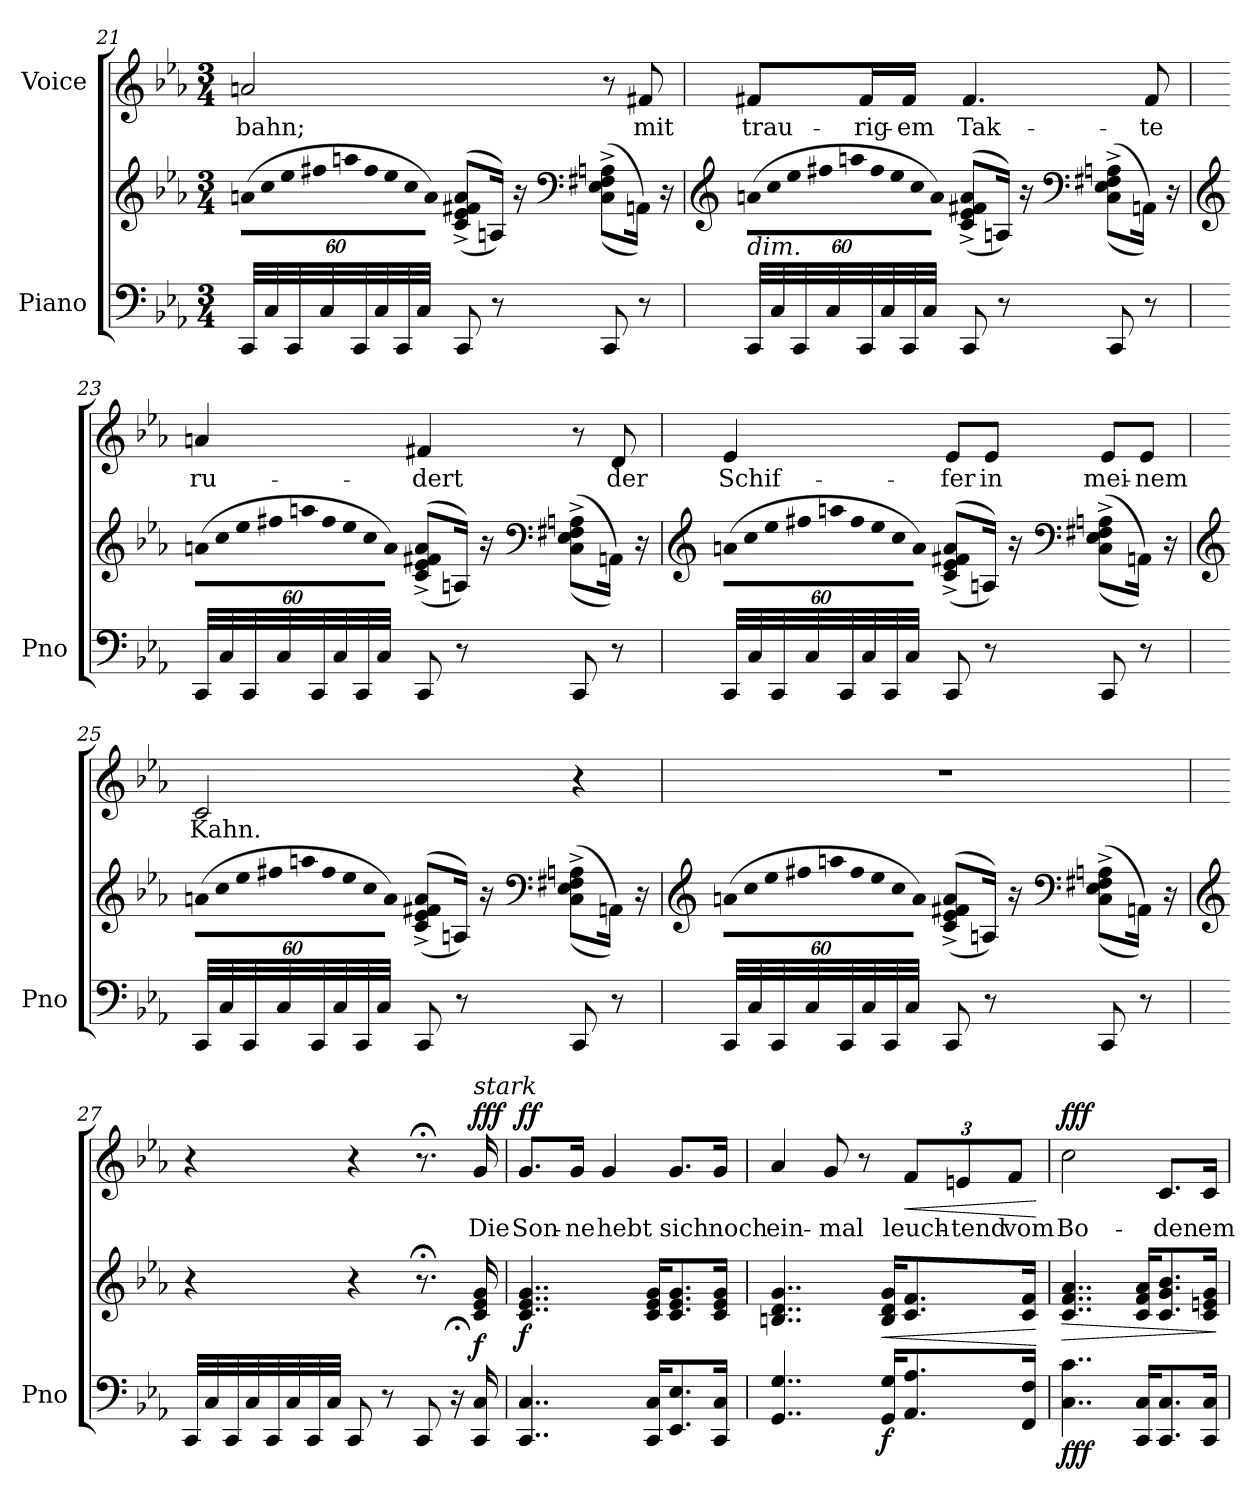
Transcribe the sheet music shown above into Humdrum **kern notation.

**kern	**kern	**dynam	**kern	**text	**dynam
*part2	*part2	*part2	*part1	*part1	*part1
*staff3	*staff2	*staff2/3	*staff1	*staff1	*staff1
*I"Piano	*	*	*I"Voice	*	*
*I'Pno	*	*	*	*	*
*clefF4	*clefG2	*	*clefG2	*	*
*k[b-e-a-]	*k[b-e-a-]	*	*k[b-e-a-]	*	*
*M3/4	*M3/4	*	*M3/4	*	*
*	*Xbrackettup	*	*	*	*
=21	=21	=21	=21	=21	=21
!	!LO:N:vis=32	!	!	!LO:LY:b	!
32CC/LLL	(>1920%53an\LLL	.	2an/	-bahn;	.
!	!LO:N:vis=32	!	!	!	!
.	1920%53cc\	.	.	.	.
32C/	.	.	.	.	.
!	!LO:N:vis=32	!	!	!	!
.	1920%53ee-\	.	.	.	.
32CC/	.	.	.	.	.
!	!LO:N:vis=32	!	!	!	!
.	1920%53ff#X\	.	.	.	.
32C/	.	.	.	.	.
!	!LO:N:vis=32	!	!	!	!
.	1920%53aan\	.	.	.	.
32CC/	.	.	.	.	.
!	!LO:N:vis=32	!	!	!	!
.	1920%53ff#\	.	.	.	.
32C/	.	.	.	.	.
!	!LO:N:vis=32	!	!	!	!
.	1920%53ee-\	.	.	.	.
32CC/	.	.	.	.	.
!	!LO:N:vis=32	!	!	!	!
.	1920%53cc\	.	.	.	.
32C/JJJ	.	.	.	.	.
!	!LO:N:vis=32	!	!	!	!
.	1920%53a\JJJ)	.	.	.	.
.	(<(<8c/^ 8e-/^ 8f#X/^ 8a/^L	.	.	.	.
8CC/	.	.	.	.	.
.	16An/Jk))	.	.	.	.
8r	.	.	.	.	.
.	16r	.	.	.	.
*	*clefF4	*	*	*	*
.	(>(>8C\^ 8E-\^ 8F#X\^ 8An\^L	.	.	.	.
8CC/	.	.	8r	.	.
.	16AAn\Jk))	.	.	.	.
!	!	!	!	!LO:LY:b	!
8r	.	.	8f#X/	mit	.
.	16r	.	.	.	.
.	640ryy	.	.	.	.
!!LO:LB:g=z
=22	=22	=22	=22	=22	=22
*	*clefG2	*	*	*	*
!LO:TX:a:i:t=dim.	!	!	!	!	!
!	!LO:N:vis=32	!	!	!LO:LY:b	!
32CC/LLL	(>1920%53an\LLL	.	8f#X/L	trau-	.
!	!LO:N:vis=32	!	!	!	!
.	1920%53cc\	.	.	.	.
32C/	.	.	.	.	.
!	!LO:N:vis=32	!	!	!	!
.	1920%53ee-\	.	.	.	.
32CC/	.	.	.	.	.
!	!LO:N:vis=32	!	!	!	!
.	1920%53ff#X\	.	.	.	.
32C/	.	.	.	.	.
!	!LO:N:vis=32	!	!	!	!
.	1920%53aan\	.	.	.	.
!	!	!	!	!LO:LY:b	!
32CC/	.	.	16f#/L	-rig-	.
!	!LO:N:vis=32	!	!	!	!
.	1920%53ff#\	.	.	.	.
32C/	.	.	.	.	.
!	!LO:N:vis=32	!	!	!	!
.	1920%53ee-\	.	.	.	.
!	!	!	!	!LO:LY:b	!
32CC/	.	.	16f#/JJ	-em	.
!	!LO:N:vis=32	!	!	!	!
.	1920%53cc\	.	.	.	.
32C/JJJ	.	.	.	.	.
!	!LO:N:vis=32	!	!	!	!
.	1920%53a\JJJ)	.	.	.	.
.	(<(<8c/^ 8e-/^ 8f#X/^ 8a/^L	.	.	.	.
!	!	!	!	!LO:LY:b	!
8CC/	.	.	4.f#/	Tak-	.
.	16An/Jk))	.	.	.	.
8r	.	.	.	.	.
.	16r	.	.	.	.
*	*clefF4	*	*	*	*
.	(>(>8C\^ 8E-\^ 8F#X\^ 8An\^L	.	.	.	.
8CC/	.	.	.	.	.
.	16AAn\Jk))	.	.	.	.
!	!	!	!	!LO:LY:b	!
8r	.	.	8f#/	-te	.
.	16r	.	.	.	.
.	640ryy	.	.	.	.
=23	=23	=23	=23	=23	=23
*	*clefG2	*	*	*	*
!	!LO:N:vis=32	!	!	!LO:LY:b	!
32CC/LLL	(>1920%53an\LLL	.	4an/	ru-	.
!	!LO:N:vis=32	!	!	!	!
.	1920%53cc\	.	.	.	.
32C/	.	.	.	.	.
!	!LO:N:vis=32	!	!	!	!
.	1920%53ee-\	.	.	.	.
32CC/	.	.	.	.	.
!	!LO:N:vis=32	!	!	!	!
.	1920%53ff#X\	.	.	.	.
32C/	.	.	.	.	.
!	!LO:N:vis=32	!	!	!	!
.	1920%53aan\	.	.	.	.
32CC/	.	.	.	.	.
!	!LO:N:vis=32	!	!	!	!
.	1920%53ff#\	.	.	.	.
32C/	.	.	.	.	.
!	!LO:N:vis=32	!	!	!	!
.	1920%53ee-\	.	.	.	.
32CC/	.	.	.	.	.
!	!LO:N:vis=32	!	!	!	!
.	1920%53cc\	.	.	.	.
32C/JJJ	.	.	.	.	.
!	!LO:N:vis=32	!	!	!	!
.	1920%53a\JJJ)	.	.	.	.
.	(<(<8c/^ 8e-/^ 8f#X/^ 8a/^L	.	.	.	.
!	!	!	!	!LO:LY:b	!
8CC/	.	.	4f#X/	-dert	.
.	16An/Jk))	.	.	.	.
8r	.	.	.	.	.
.	16r	.	.	.	.
*	*clefF4	*	*	*	*
.	(>(>8C\^ 8E-\^ 8F#X\^ 8An\^L	.	.	.	.
8CC/	.	.	8r	.	.
.	16AAn\Jk))	.	.	.	.
!	!	!	!	!LO:LY:b	!
8r	.	.	8d/	der	.
.	16r	.	.	.	.
.	640ryy	.	.	.	.
=24	=24	=24	=24	=24	=24
*	*clefG2	*	*	*	*
!	!LO:N:vis=32	!	!	!LO:LY:b	!
32CC/LLL	(>1920%53an\LLL	.	4e-/	Schif-	.
!	!LO:N:vis=32	!	!	!	!
.	1920%53cc\	.	.	.	.
32C/	.	.	.	.	.
!	!LO:N:vis=32	!	!	!	!
.	1920%53ee-\	.	.	.	.
32CC/	.	.	.	.	.
!	!LO:N:vis=32	!	!	!	!
.	1920%53ff#X\	.	.	.	.
32C/	.	.	.	.	.
!	!LO:N:vis=32	!	!	!	!
.	1920%53aan\	.	.	.	.
32CC/	.	.	.	.	.
!	!LO:N:vis=32	!	!	!	!
.	1920%53ff#\	.	.	.	.
32C/	.	.	.	.	.
!	!LO:N:vis=32	!	!	!	!
.	1920%53ee-\	.	.	.	.
32CC/	.	.	.	.	.
!	!LO:N:vis=32	!	!	!	!
.	1920%53cc\	.	.	.	.
32C/JJJ	.	.	.	.	.
!	!LO:N:vis=32	!	!	!	!
.	1920%53a\JJJ)	.	.	.	.
.	(<(<8c/^ 8e-/^ 8f#X/^ 8a/^L	.	.	.	.
!	!	!	!	!LO:LY:b	!
8CC/	.	.	8e-/L	-fer	.
.	16An/Jk))	.	.	.	.
!	!	!	!	!LO:LY:b	!
8r	.	.	8e-/J	in	.
.	16r	.	.	.	.
*	*clefF4	*	*	*	*
.	(>(>8C\^ 8E-\^ 8F#X\^ 8An\^L	.	.	.	.
!	!	!	!	!LO:LY:b	!
8CC/	.	.	8e-/L	mei-	.
.	16AAn\Jk))	.	.	.	.
!	!	!	!	!LO:LY:b	!
8r	.	.	8e-/J	-nem	.
.	16r	.	.	.	.
.	640ryy	.	.	.	.
!!LO:LB:g=z
=25	=25	=25	=25	=25	=25
*	*clefG2	*	*	*	*
!	!LO:N:vis=32	!	!	!LO:LY:b	!
32CC/LLL	(>1920%53an\LLL	.	2c/	Kahn.	.
!	!LO:N:vis=32	!	!	!	!
.	1920%53cc\	.	.	.	.
32C/	.	.	.	.	.
!	!LO:N:vis=32	!	!	!	!
.	1920%53ee-\	.	.	.	.
32CC/	.	.	.	.	.
!	!LO:N:vis=32	!	!	!	!
.	1920%53ff#X\	.	.	.	.
32C/	.	.	.	.	.
!	!LO:N:vis=32	!	!	!	!
.	1920%53aan\	.	.	.	.
32CC/	.	.	.	.	.
!	!LO:N:vis=32	!	!	!	!
.	1920%53ff#\	.	.	.	.
32C/	.	.	.	.	.
!	!LO:N:vis=32	!	!	!	!
.	1920%53ee-\	.	.	.	.
32CC/	.	.	.	.	.
!	!LO:N:vis=32	!	!	!	!
.	1920%53cc\	.	.	.	.
32C/JJJ	.	.	.	.	.
!	!LO:N:vis=32	!	!	!	!
.	1920%53a\JJJ)	.	.	.	.
.	(<(<8c/^ 8e-/^ 8f#X/^ 8a/^L	.	.	.	.
8CC/	.	.	.	.	.
.	16An/Jk))	.	.	.	.
8r	.	.	.	.	.
.	16r	.	.	.	.
*	*clefF4	*	*	*	*
.	(>(>8C\^ 8E-\^ 8F#X\^ 8An\^L	.	.	.	.
8CC/	.	.	4r	.	.
.	16AAn\Jk))	.	.	.	.
8r	.	.	.	.	.
.	16r	.	.	.	.
.	640ryy	.	.	.	.
=26	=26	=26	=26	=26	=26
*	*clefG2	*	*	*	*
*	*	*	*MM60	*	*
!	!LO:N:vis=32	!	!	!	!
32CC/LLL	(>1920%53an\LLL	.	2.r	.	.
!	!LO:N:vis=32	!	!	!	!
.	1920%53cc\	.	.	.	.
32C/	.	.	.	.	.
!	!LO:N:vis=32	!	!	!	!
.	1920%53ee-\	.	.	.	.
32CC/	.	.	.	.	.
!	!LO:N:vis=32	!	!	!	!
.	1920%53ff#X\	.	.	.	.
32C/	.	.	.	.	.
!	!LO:N:vis=32	!	!	!	!
.	1920%53aan\	.	.	.	.
32CC/	.	.	.	.	.
!	!LO:N:vis=32	!	!	!	!
.	1920%53ff#\	.	.	.	.
32C/	.	.	.	.	.
!	!LO:N:vis=32	!	!	!	!
.	1920%53ee-\	.	.	.	.
32CC/	.	.	.	.	.
!	!LO:N:vis=32	!	!	!	!
.	1920%53cc\	.	.	.	.
32C/JJJ	.	.	.	.	.
!	!LO:N:vis=32	!	!	!	!
.	1920%53a\JJJ)	.	.	.	.
.	(<(<8c/^ 8e-/^ 8f#X/^ 8a/^L	.	.	.	.
8CC/	.	.	.	.	.
.	16An/Jk))	.	.	.	.
8r	.	.	.	.	.
.	16r	.	.	.	.
*	*clefF4	*	*	*	*
.	(>(>8C\^ 8E-\^ 8F#X\^ 8An\^L	.	.	.	.
8CC/	.	.	.	.	.
.	16AAn\Jk))	.	.	.	.
8r	.	.	.	.	.
.	16r	.	.	.	.
.	640ryy	.	.	.	.
=27	=27	=27	=27	=27	=27
*	*clefG2	*	*	*	*
32CC/LLL	4r	.	4r	.	.
32C/	.	.	.	.	.
32CC/	.	.	.	.	.
32C/	.	.	.	.	.
32CC/	.	.	.	.	.
32C/	.	.	.	.	.
32CC/	.	.	.	.	.
32C/JJJ	.	.	.	.	.
8CC/	4r	.	4r	.	.
8r	.	.	.	.	.
8CC/	8.r;<	.	8.r;<	.	.
16r;<	.	.	.	.	.
*	*	*	*MM50	*	*
!	!	!	!LO:TX:a:i:t=stark	!	!
!	!	!LO:DY:a=2	!	!LO:LY:b	!LO:DY:b
16CC/ 16C/	16c/ 16e-/ 16g/	f	16g/	Die	fff
!!LO:PB:g=z
=28	=28	=28	=28	=28	=28
!	!	!LO:DY:b	!	!LO:LY:b	!LO:DY:b
4..CC/ 4..C/	4..c/ 4..e-/ 4..g/	f	8.g/L	Son-	ff
!	!	!	!	!LO:LY:b	!
.	.	.	16g/Jk	-ne	.
!	!	!	!	!LO:LY:b	!
.	.	.	4g/	hebt	.
16CC/ 16C/KL	16c/ 16e-/ 16g/KL	.	.	.	.
!	!	!	!	!LO:LY:b	!
8.EE-/ 8.E-/	8.c/ 8.e-/ 8.g/	.	8.g/L	sich	.
!	!	!	!	!LO:LY:b	!
16CC/ 16C/Jk	16c/ 16e-/ 16g/Jk	.	16g/Jk	noch	.
=29	=29	=29	=29	=29	=29
!	!	!	!	!LO:LY:b	!
4..GG/ 4..G/	4..Bn/ 4..d/ 4..g/	.	4a-/	ein-	.
!	!	!	!	!LO:LY:b	!
.	.	.	8g/	-mal	.
.	.	.	8r	.	.
!	!	!LO:HP:b	!	!	!
!	!	!LO:DY:n=1:b=2	!	!	!
16GG/ 16G/KL	16B/ 16d/ 16g/KL	< f	.	.	.
*	*	*	*Xbrackettup	*	*
!	!	!	!	!LO:LY:b	!LO:HP:b
8.AA-/ 8.A-/	8.c/ 8.f/	.	12f/L	leuch-	<
!	!	!	!	!LO:LY:b	!
.	.	.	12en/	-tend	.
!	!	!	!	!LO:LY:b	!
.	.	.	12f/J	vom	.
16FF/ 16F/Jk	16c/ 16f/Jk	.	.	.	.
.	.	[	.	.	[
=30	=30	=30	=30	=30	=30
!	!	!LO:HP:b	!	!LO:LY:b	!
!	!	!LO:DY:n=1:b=2	!	!	!LO:DY:b
4..C\ 4..c\	4..c/ 4..f/ 4..a-/	> fff	2cc\	Bo-	fff
16CC/ 16C/KL	16c/ 16f/ 16a-/KL	.	.	.	.
!	!	!	!	!LO:LY:b	!
8.CC/ 8.C/	8.c/ 8.g/ 8.b-/	.	8.c/L	-den	.
!	!	!	!	!LO:LY:b	!
16CC/ 16C/Jk	16c/ 16en/ 16g/Jk	.	16c/Jk	em-	.
.	.	]	.	.	.
=	=	=	=	=	=
*-	*-	*-	*-	*-	*-
